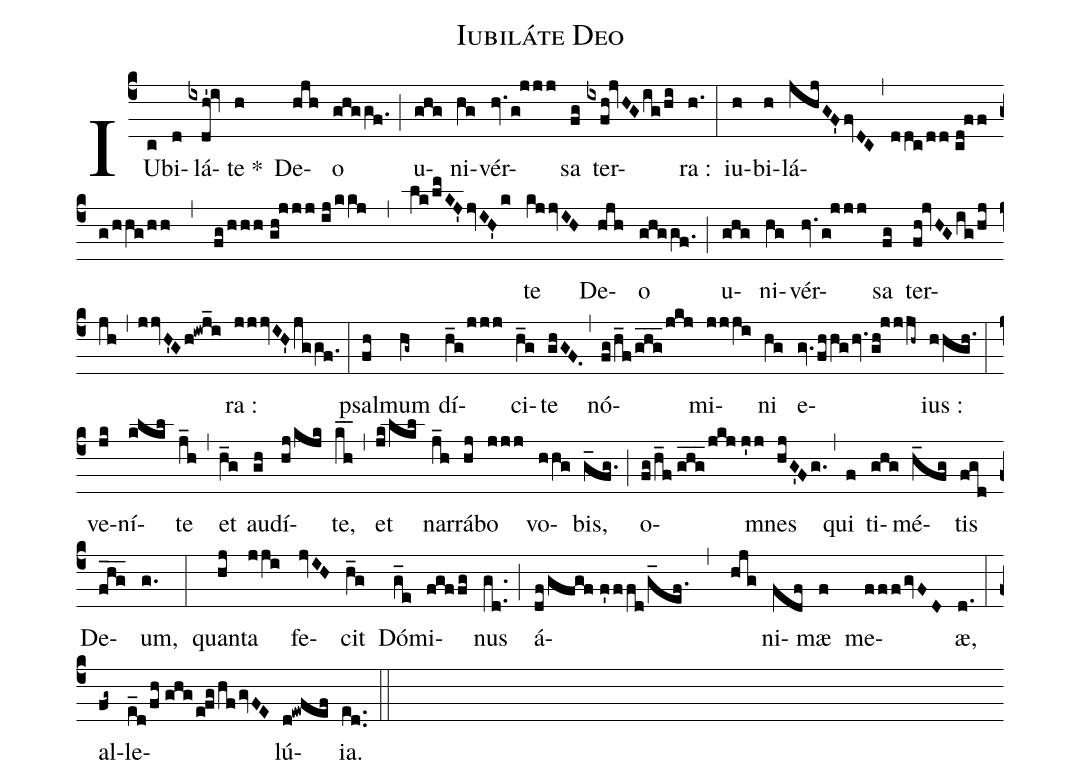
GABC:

name:Iubiláte Deo;
%%
(c4) IU(c)bi(d)lá(ixdh'!iv)te *(h) De(hjh)o(ghggf.) (;)
u(ghg)ni(hg)vér(hv.g!jjj)sa(fg) ter(ixfh!jvHG/ig/hi)ra :(h.) (:)
iu(h)bi(h)lá(jhjGF'fvDC,ddc!/dd//cd!ff//g!/hhg!/hh,fg!/hhh//gh!jjj//ij!/kkj,lk!/lmKJ'jvIH'k)te(kjjvIH) De(hjh)o(ghggf.) (;)
u(ghg)ni(hg)vér(hv.g!jjj)sa(fg) ter(fh!jvHG/ig!/hjjh,jjvH'Gh!iwj_i)ra :(jjjvIH'jggf.) (:)
psal(fh)mum(hg~) dí(h_g!/jjj)ci(h_g)te(ghGF.) (,)
nó(fg!/h_f!/ghg___!/jkj)mi(jjji)ni(hg) e(gv.fhhghv.gh!jjjh~)ius :(hhgh.) (:)
ve(jk)ní(klkl)te(j_h) (,)
et(h_g) au(gh)dí(hj!/kjk)te,(kh__) (,)
et(jk!/lkl) nar(j_h)rá(hj)bo(jjj) vo(hhg)bis,(g_fg.) (;)
o(fg!/h_f//ghg___!/jkj!//j'j)mnes(hjG'Fg.) (,)
qui(f) ti(ghg)mé(h_fg)tis(fgd) De(fhg___)um,(g.) (:)
quan(hj)ta(jji) fe(jvIH)cit(h_g) Dó(g_e)mi(fgffg)nus(gd..) (;)
á(df!/gfgf//f'ffd!/g_ef.,hjg)ni(fdf)mæ(f) me(fffgvFD)æ,(d.) (:)
al(fg~)le(e_d!/fh!//ghg/e!fg!/hfgvFE)lú(d!ewfef)ia.(ed..) (::)
